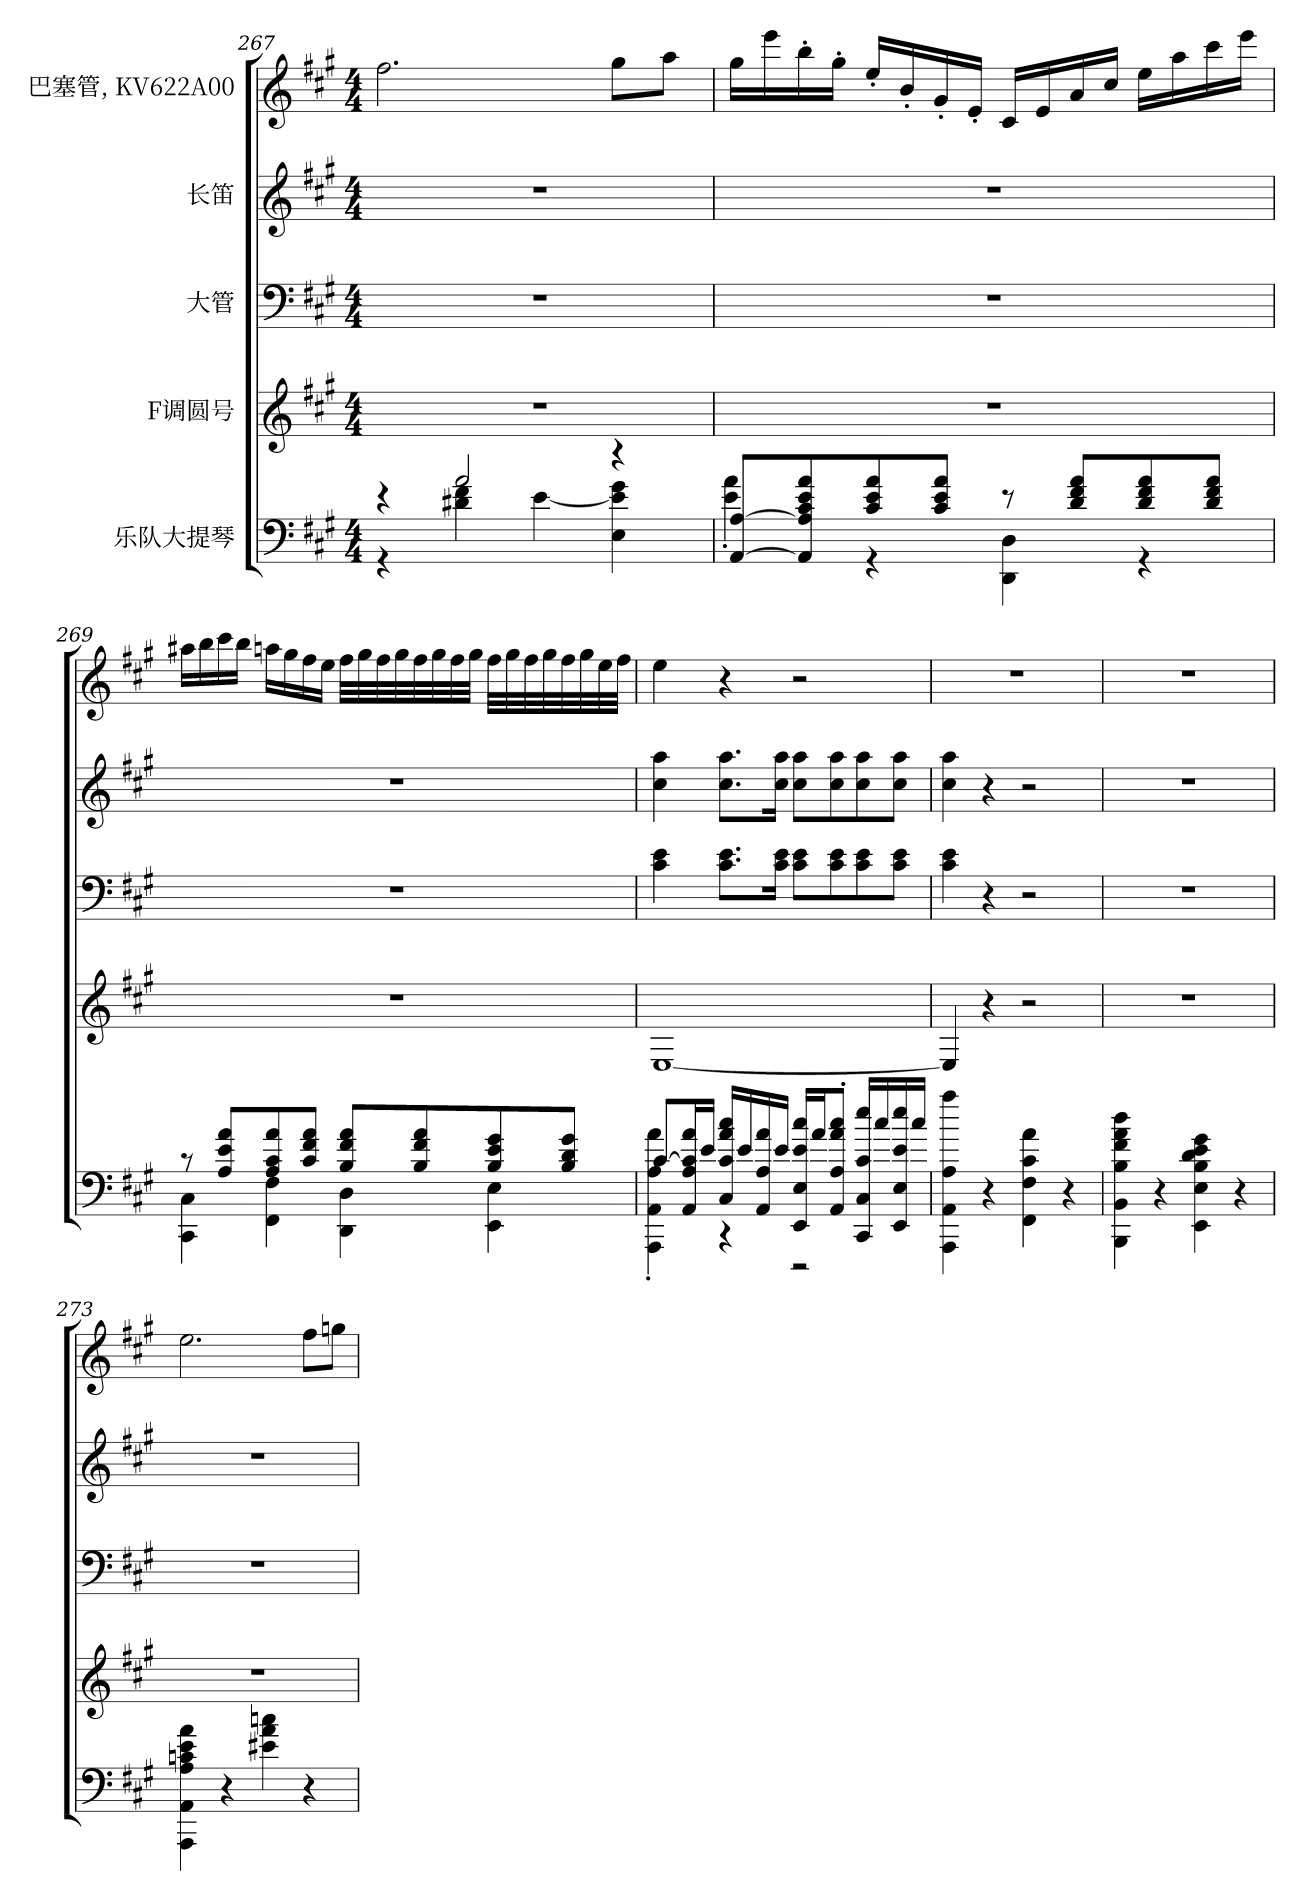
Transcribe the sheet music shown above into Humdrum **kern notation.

**kern	**kern	**kern	**kern	**kern
*part5	*part4	*part3	*part2	*part1
*staff5	*staff4	*staff3	*staff2	*staff1
*I"乐队大提琴	*I"F调圆号	*I"大管	*I"长笛	*I"巴塞管, KV622A00
!!LO:LB:g=z
*clefF4	*clefG2	*clefF4	*clefG2	*clefG2
*	*ITrd4c7	*	*	*ITrd4c7
*k[f#c#g#]	*k[f#c#]	*k[f#c#g#]	*k[f#c#g#]	*k[f#c#]
*M4/4	*M4/4	*M4/4	*M4/4	*M4/4
=267	=267	=267	=267	=267
*^	*	*	*	*
4r	4r	1r	1r	1r	2.b\
2a/	4d#X\ 4f#\	.	.	.	.
.	[4e\	.	.	.	.
4r	4E\ 4e\] 4g#\	.	.	.	8cc#\L
.	.	.	.	.	8dd\J
=268	=268	=268	=268	=268	=268
[8AA/ [8A/L	4e\' 4a\'	1r	1r	1r	16cc#\LL
.	.	.	.	.	16aa\
8AA/] 8A/] 8c#/ 8e/ 8a/	.	.	.	.	16ee'\
.	.	.	.	.	16cc#'\JJ
8c#/ 8e/ 8a/	4r	.	.	.	16a'/LL
.	.	.	.	.	16e'/
8c#/ 8e/ 8a/J	.	.	.	.	16c#'/
.	.	.	.	.	16A'/JJ
8r	4DD\ 4D\	.	.	.	16F#/LL
.	.	.	.	.	16A/
8d/ 8f#/ 8a/L	.	.	.	.	16d/
.	.	.	.	.	16f#/JJ
8d/ 8f#/ 8a/	4r	.	.	.	16a\LL
.	.	.	.	.	16dd\
8d/ 8f#/ 8a/J	.	.	.	.	16ff#\
.	.	.	.	.	16aa\JJ
!!LO:PB:g=z
=269	=269	=269	=269	=269	=269
8r	4CC#\ 4C#\	1r	1r	1r	16dd#X\LL
.	.	.	.	.	16ee\
8A/ 8e/ 8a/L	.	.	.	.	16ff#\
.	.	.	.	.	16ee\JJ
8A/ 8c#/ 8a/	4FF#\ 4F#\	.	.	.	16ddn\LL
.	.	.	.	.	16cc#\
8c#/ 8f#/ 8a/J	.	.	.	.	16b\
.	.	.	.	.	16a\JJ
8B/ 8f#/ 8a/L	4DD\ 4D\	.	.	.	32b\LLL
.	.	.	.	.	32cc#\
.	.	.	.	.	32b\
.	.	.	.	.	32cc#\
8B/ 8f#/ 8a/	.	.	.	.	32b\
.	.	.	.	.	32cc#\
.	.	.	.	.	32b\
.	.	.	.	.	32cc#\JJJ
8B/ 8e/ 8g#/	4EE\ 4E\	.	.	.	32b\LLL
.	.	.	.	.	32cc#\
.	.	.	.	.	32b\
.	.	.	.	.	32cc#\
8B/ 8d/ 8g#/J	.	.	.	.	32b\
.	.	.	.	.	32cc#\
.	.	.	.	.	32a\
.	.	.	.	.	32b\JJJ
!!LO:LB:g=z
=270	=270	=270	=270	=270	=270
[8c#/L	4AAA\' 4AA\' 4A\' 4a\'	[1AA	4c#\ 4e\	4cc#\ 4aa\	4a\
16AA/ 16A/ 16c#/] 16a/L	.	.	.	.	.
16e/JJ	.	.	.	.	.
16C#/ 16c#/ 16a/ 16cc#/LL	4r	.	8.c#\ 8.e\L	8.cc#\ 8.aa\L	4r
16e/	.	.	.	.	.
16AA/ 16A/ 16a/	.	.	.	.	.
16e/JJ	.	.	16c#\ 16e\Jk	16cc#\ 16aa\Jk	.
16EE/ 16E/ 16e/ 16cc#/LL	2r	.	8c#\ 8e\L	8cc#\ 8aa\L	2r
16a/J	.	.	.	.	.
8AA/' 8A/' 8a/' 8cc#/'J	.	.	8c#\ 8e\	8cc#\ 8aa\	.
16CC#/ 16C#/ 16c#/ 16ee/LL	.	.	8c#\ 8e\	8cc#\ 8aa\	.
16cc#/	.	.	.	.	.
16EE/ 16E/ 16e/ 16ee/	.	.	8c#\ 8e\J	8cc#\ 8aa\J	.
16cc#/JJ	.	.	.	.	.
*v	*v	*	*	*	*
=271	=271	=271	=271	=271
4AAA\ 4AA\ 4A\ 4aa\	4AA/]	4c#\ 4e\	4cc#\ 4aa\	1r
4r	4r	4r	4r	.
4FF#\ 4F#\ 4c#\ 4a\	2r	2r	2r	.
4r	.	.	.	.
=272	=272	=272	=272	=272
4BBB\ 4BB\ 4B\ 4f#\ 4a\ 4dd\	1r	1r	1r	1r
4r	.	.	.	.
4EE\ 4E\ 4B\ 4d\ 4e\ 4g#\	.	.	.	.
4r	.	.	.	.
=273	=273	=273	=273	=273
4AAA\ 4AA\ 4A\ 4cn\ 4e\ 4a\	1r	1r	1r	2.a\
4r	.	.	.	.
4e#X\ 4a\ 4ccn\	.	.	.	.
4r	.	.	.	8b\L
.	.	.	.	8ccn\J
=	=	=	=	=
*-	*-	*-	*-	*-
